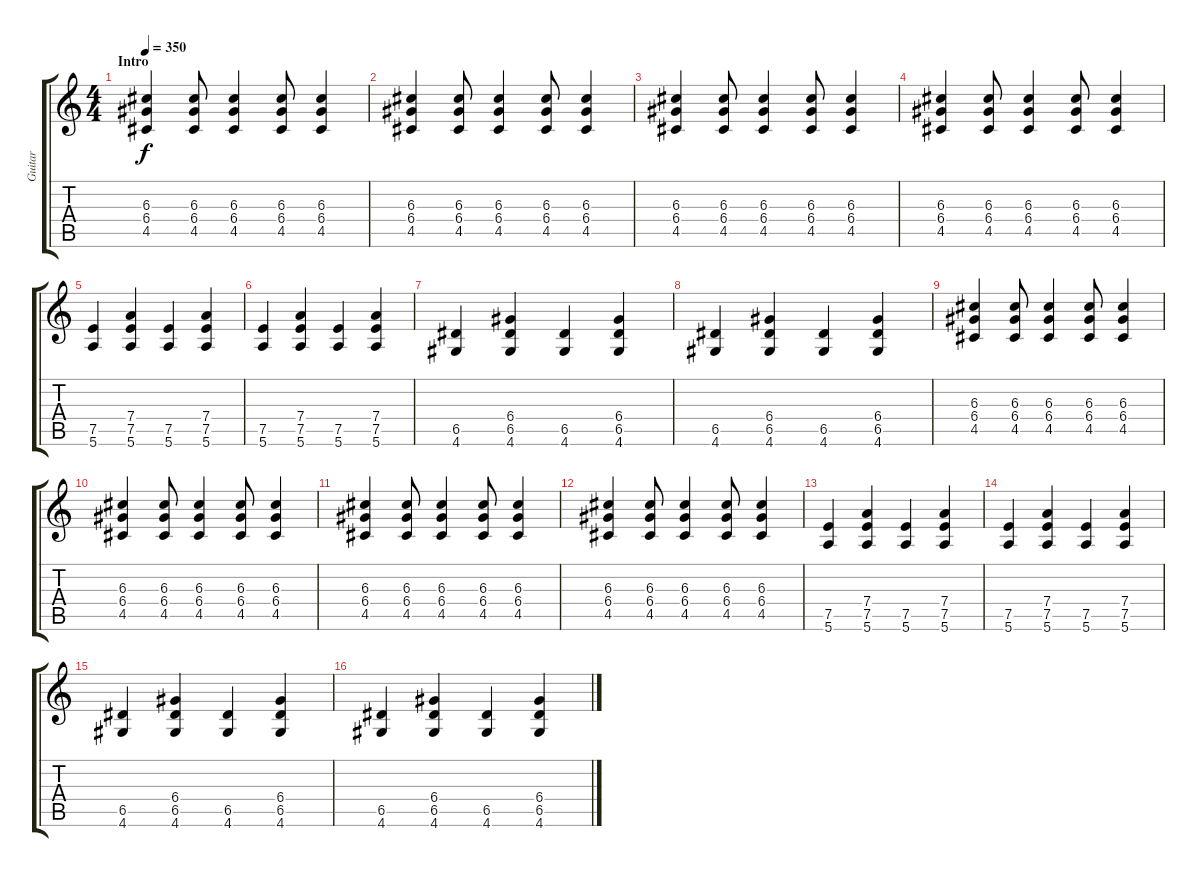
\track ("Guitar" "Guitar") {instrument distortionguitar}
\staff {score tabs}
\tuning (E4 B3 G3 D3 A2 E2) {hide}
\ts (4 4)
\section ("" "Intro")
\tempo 350
\clef g2
\ks c
(6.3 6.4 4.5).4{dy f instrument distortionguitar} (6.3 6.4 4.5).8 (6.3 6.4 4.5).4 (6.3 6.4 4.5).8 (6.3 6.4 4.5).4 |
(6.3 6.4 4.5).4 (6.3 6.4 4.5).8 (6.3 6.4 4.5).4 (6.3 6.4 4.5).8 (6.3 6.4 4.5).4 |
(6.3 6.4 4.5).4 (6.3 6.4 4.5).8 (6.3 6.4 4.5).4 (6.3 6.4 4.5).8 (6.3 6.4 4.5).4 |
(6.3 6.4 4.5).4 (6.3 6.4 4.5).8 (6.3 6.4 4.5).4 (6.3 6.4 4.5).8 (6.3 6.4 4.5).4 |
(7.5 5.6).4 (7.4 7.5 5.6).4 (7.5 5.6).4 (7.4 7.5 5.6).4 |
(7.5 5.6).4 (7.4 7.5 5.6).4 (7.5 5.6).4 (7.4 7.5 5.6).4 |
(6.5 4.6).4 (6.4 6.5 4.6).4 (6.5 4.6).4 (6.4 6.5 4.6).4 |
(6.5 4.6).4 (6.4 6.5 4.6).4 (6.5 4.6).4 (6.4 6.5 4.6).4 |
(6.3 6.4 4.5).4 (6.3 6.4 4.5).8 (6.3 6.4 4.5).4 (6.3 6.4 4.5).8 (6.3 6.4 4.5).4 |
(6.3 6.4 4.5).4 (6.3 6.4 4.5).8 (6.3 6.4 4.5).4 (6.3 6.4 4.5).8 (6.3 6.4 4.5).4 |
(6.3 6.4 4.5).4 (6.3 6.4 4.5).8 (6.3 6.4 4.5).4 (6.3 6.4 4.5).8 (6.3 6.4 4.5).4 |
(6.3 6.4 4.5).4 (6.3 6.4 4.5).8 (6.3 6.4 4.5).4 (6.3 6.4 4.5).8 (6.3 6.4 4.5).4 |
(7.5 5.6).4 (7.4 7.5 5.6).4 (7.5 5.6).4 (7.4 7.5 5.6).4 |
(7.5 5.6).4 (7.4 7.5 5.6).4 (7.5 5.6).4 (7.4 7.5 5.6).4 |
(6.5 4.6).4 (6.4 6.5 4.6).4 (6.5 4.6).4 (6.4 6.5 4.6).4 |
(6.5 4.6).4 (6.4 6.5 4.6).4 (6.5 4.6).4 (6.4 6.5 4.6).4
